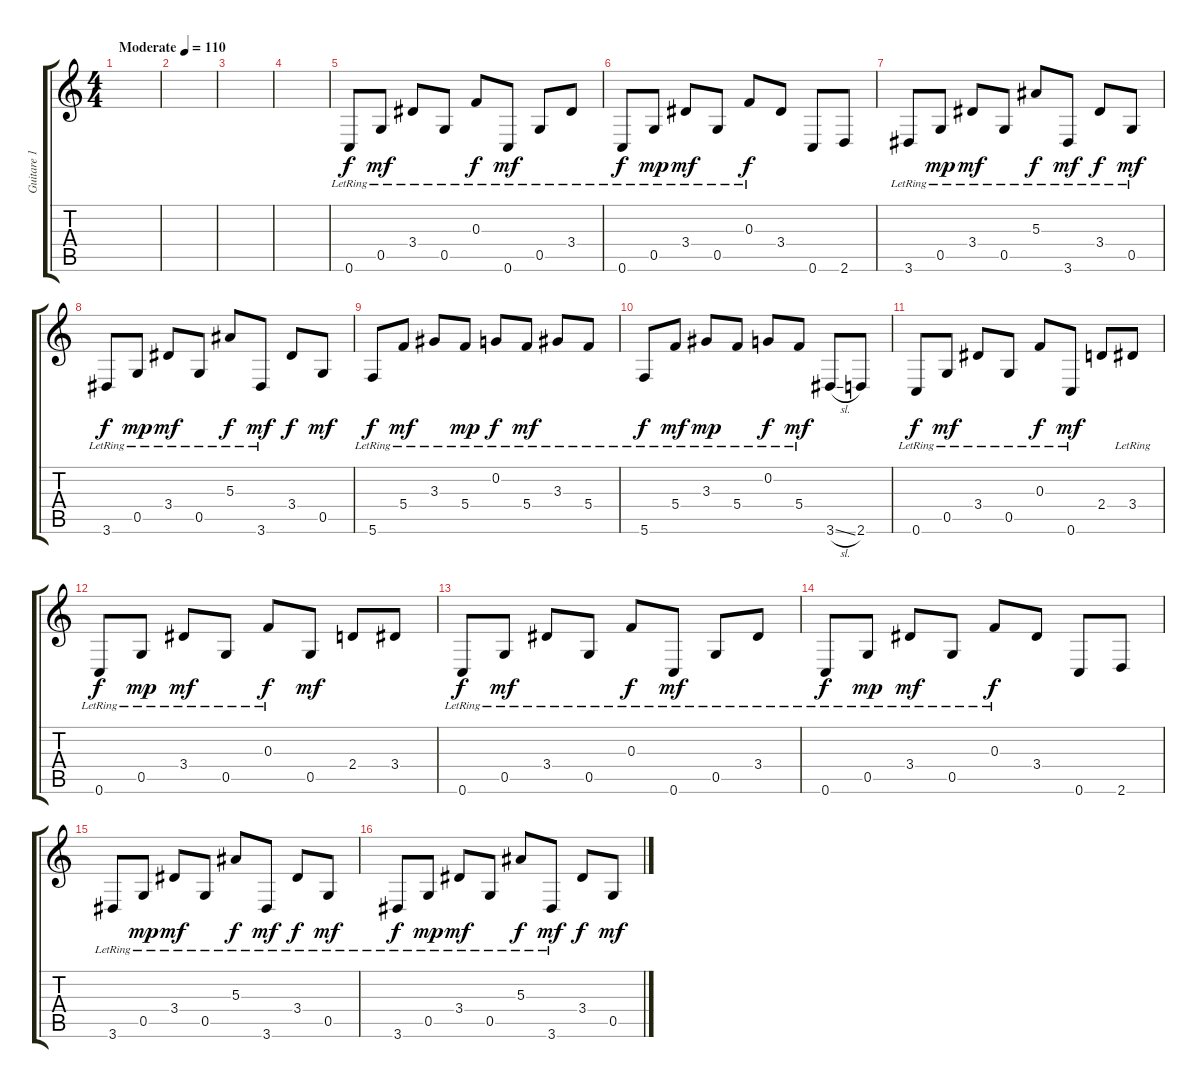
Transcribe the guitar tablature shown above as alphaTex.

\track ("Guitare 1" "Guitare 1") {instrument electricguitarclean}
\staff {score tabs}
\tuning (C4 G3 F3 C3 G2 C2) {hide}
\ts (4 4)
\tempo (110 "Moderate")
\clef g2
\ks c
|
|
|
|
0.6{lr}.8 0.5{lr}.8{dy mf} 3.4{lr}.8 0.5{lr}.8 0.3{lr}.8{dy f} 0.6{lr}.8{dy mf} 0.5{lr}.8 3.4{lr}.8 |
0.6{lr}.8{dy f} 0.5{lr}.8{dy mp} 3.4{lr}.8{dy mf} 0.5{lr}.8 0.3{lr}.8{dy f} 3.4.8 0.6.8 2.6.8 |
3.6{lr}.8 0.5{lr}.8{dy mp} 3.4{lr}.8{dy mf} 0.5{lr}.8 5.3{lr}.8{dy f} 3.6{lr}.8{dy mf} 3.4{lr}.8{dy f} 0.5{lr}.8{dy mf} |
3.6{lr}.8{dy f} 0.5{lr}.8{dy mp} 3.4{lr}.8{dy mf} 0.5{lr}.8 5.3{lr}.8{dy f} 3.6{lr}.8{dy mf} 3.4.8{dy f} 0.5.8{dy mf} |
5.6{lr}.8{dy f} 5.4{lr}.8{dy mf} 3.3{lr}.8 5.4{lr}.8{dy mp} 0.2{lr}.8{dy f} 5.4{lr}.8{dy mf} 3.3{lr}.8 5.4{lr}.8 |
5.6{lr}.8{dy f} 5.4{lr}.8{dy mf} 3.3{lr}.8{dy mp} 5.4{lr}.8 0.2{lr}.8{dy f} 5.4{lr}.8{dy mf} 3.6{sl}.8 2.6.8 |
0.6{lr}.8{dy f} 0.5{lr}.8{dy mf} 3.4{lr}.8 0.5{lr}.8 0.3{lr}.8{dy f} 0.6{lr}.8{dy mf} 2.4.8 3.4{lr}.8 |
0.6{lr}.8{dy f} 0.5{lr}.8{dy mp} 3.4{lr}.8{dy mf} 0.5{lr}.8 0.3{lr}.8{dy f} 0.5.8{dy mf} 2.4.8 3.4.8 |
0.6{lr}.8{dy f} 0.5{lr}.8{dy mf} 3.4{lr}.8 0.5{lr}.8 0.3{lr}.8{dy f} 0.6{lr}.8{dy mf} 0.5{lr}.8 3.4{lr}.8 |
0.6{lr}.8{dy f} 0.5{lr}.8{dy mp} 3.4{lr}.8{dy mf} 0.5{lr}.8 0.3{lr}.8{dy f} 3.4.8 0.6.8 2.6.8 |
3.6{lr}.8 0.5{lr}.8{dy mp} 3.4{lr}.8{dy mf} 0.5{lr}.8 5.3{lr}.8{dy f} 3.6{lr}.8{dy mf} 3.4{lr}.8{dy f} 0.5{lr}.8{dy mf} |
3.6{lr}.8{dy f} 0.5{lr}.8{dy mp} 3.4{lr}.8{dy mf} 0.5{lr}.8 5.3{lr}.8{dy f} 3.6{lr}.8{dy mf} 3.4.8{dy f} 0.5.8{dy mf}
